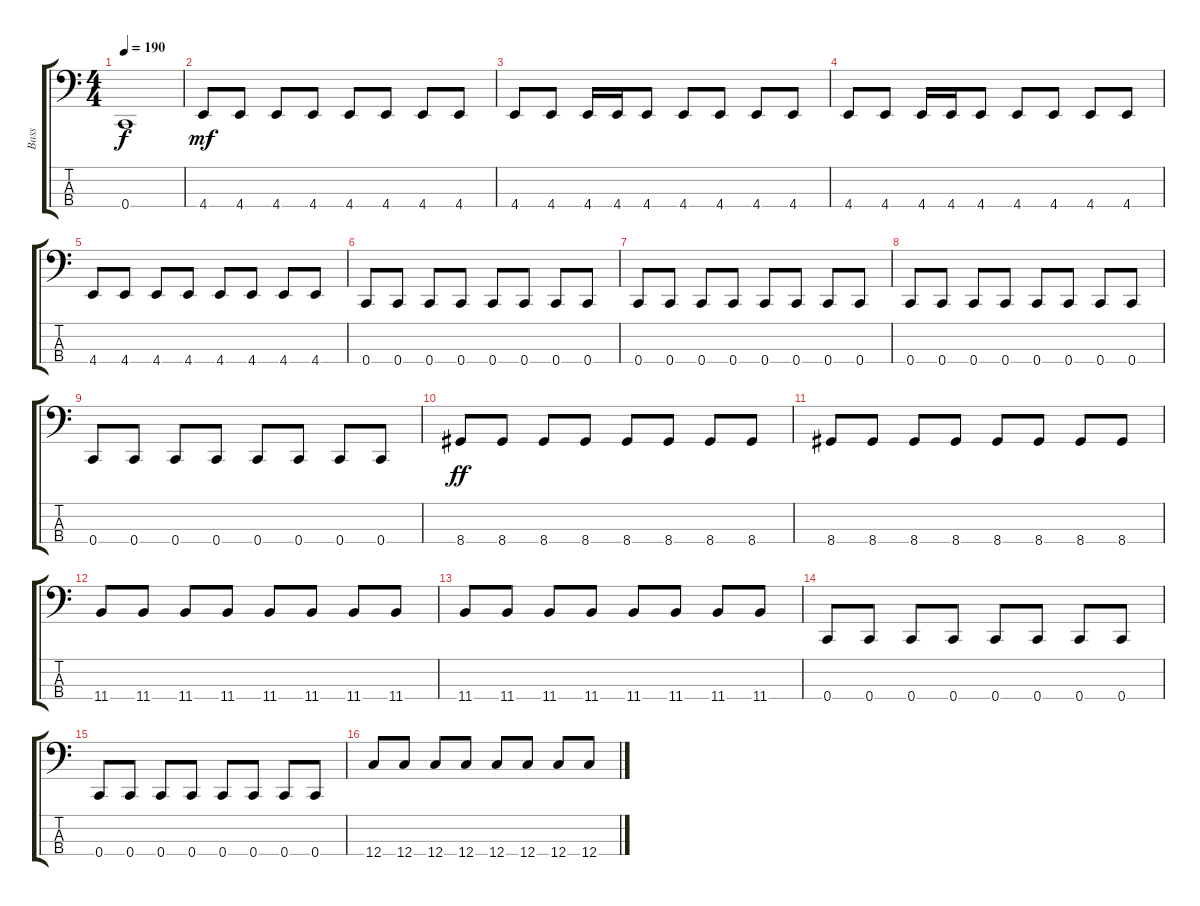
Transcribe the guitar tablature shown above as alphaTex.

\track ("Bass" "Bass") {instrument electricbassfinger}
\staff {score tabs}
\tuning (F2 C2 G1 C1) {hide}
\ts (4 4)
\tempo 190
\clef f4
\ks c
0.4{t}.1{dy f} |
4.4.8{dy mf} 4.4.8 4.4.8 4.4.8 4.4.8 4.4.8 4.4.8 4.4.8 |
4.4.8 4.4.8 4.4.16 4.4.16 4.4.8 4.4.8 4.4.8 4.4.8 4.4.8 |
4.4.8 4.4.8 4.4.16 4.4.16 4.4.8 4.4.8 4.4.8 4.4.8 4.4.8 |
4.4.8 4.4.8 4.4.8 4.4.8 4.4.8 4.4.8 4.4.8 4.4.8 |
0.4.8 0.4.8 0.4.8 0.4.8 0.4.8 0.4.8 0.4.8 0.4.8 |
0.4.8 0.4.8 0.4.8 0.4.8 0.4.8 0.4.8 0.4.8 0.4.8 |
0.4.8 0.4.8 0.4.8 0.4.8 0.4.8 0.4.8 0.4.8 0.4.8 |
0.4.8 0.4.8 0.4.8 0.4.8 0.4.8 0.4.8 0.4.8 0.4.8 |
8.4.8{dy ff} 8.4.8 8.4.8 8.4.8 8.4.8 8.4.8 8.4.8 8.4.8 |
8.4.8 8.4.8 8.4.8 8.4.8 8.4.8 8.4.8 8.4.8 8.4.8 |
11.4.8 11.4.8 11.4.8 11.4.8 11.4.8 11.4.8 11.4.8 11.4.8 |
11.4.8 11.4.8 11.4.8 11.4.8 11.4.8 11.4.8 11.4.8 11.4.8 |
0.4.8 0.4.8 0.4.8 0.4.8 0.4.8 0.4.8 0.4.8 0.4.8 |
0.4.8 0.4.8 0.4.8 0.4.8 0.4.8 0.4.8 0.4.8 0.4.8 |
12.4.8 12.4.8 12.4.8 12.4.8 12.4.8 12.4.8 12.4.8 12.4.8
